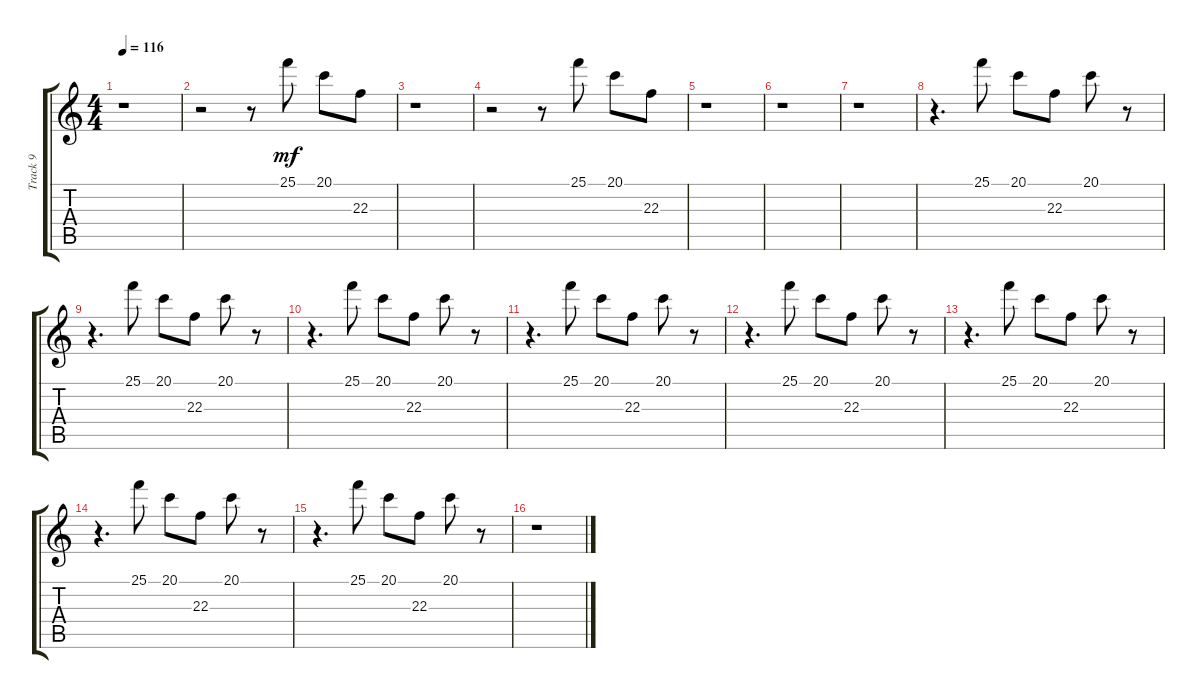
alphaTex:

\track ("Track 9" "Track 9") {instrument fx5brightness}
\staff {score tabs}
\tuning (E4 B3 G3 D3 A2 E2) {hide}
\ts (4 4)
\tempo 116
\clef g2
\ks c
r.1{dy mf} |
r.2 r.8 25.1.8 20.1.8 22.3.8 |
r.1 |
r.2 r.8 25.1.8 20.1.8 22.3.8 |
r.1 |
r.1 |
r.1 |
r.4{d} 25.1.8 20.1.8 22.3.8 20.1.8 r.8 |
r.4{d} 25.1.8 20.1.8 22.3.8 20.1.8 r.8 |
r.4{d} 25.1.8 20.1.8 22.3.8 20.1.8 r.8 |
r.4{d} 25.1.8 20.1.8 22.3.8 20.1.8 r.8 |
r.4{d} 25.1.8 20.1.8 22.3.8 20.1.8 r.8 |
r.4{d} 25.1.8 20.1.8 22.3.8 20.1.8 r.8 |
r.4{d} 25.1.8 20.1.8 22.3.8 20.1.8 r.8 |
r.4{d} 25.1.8 20.1.8 22.3.8 20.1.8 r.8 |
r.1
